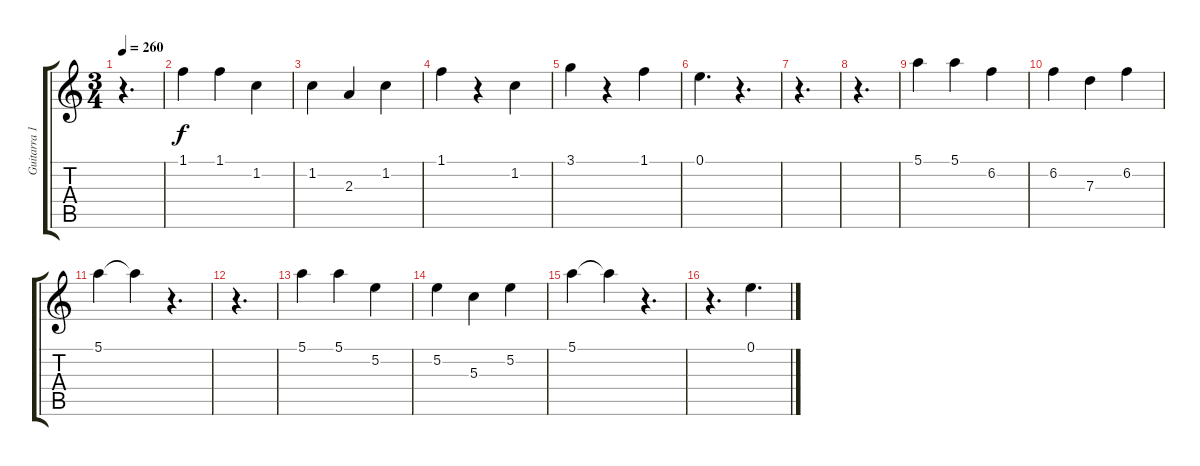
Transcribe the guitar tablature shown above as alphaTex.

\track ("Guitarra 1" "Guitarra 1") {instrument electricguitarclean}
\staff {score tabs}
\tuning (E4 B3 G3 D3 A2 E2) {hide}
\ts (3 4)
\tempo 260
\clef g2
\ks c
r.4{d dy f} |
1.1.4 1.1.4 1.2.4 |
1.2.4 2.3.4 1.2.4 |
1.1.4 r.4 1.2.4 |
3.1.4 r.4 1.1.4 |
0.1.4{d} r.4{d} |
r.4{d} |
r.4{d} |
5.1.4 5.1.4 6.2.4 |
6.2.4 7.3.4 6.2.4 |
5.1.4 5.1{t}.4 r.4{d} |
r.4{d} |
5.1.4 5.1.4 5.2.4 |
5.2.4 5.3.4 5.2.4 |
5.1.4 5.1{t}.4 r.4{d} |
r.4{d} 0.1.4{d}
